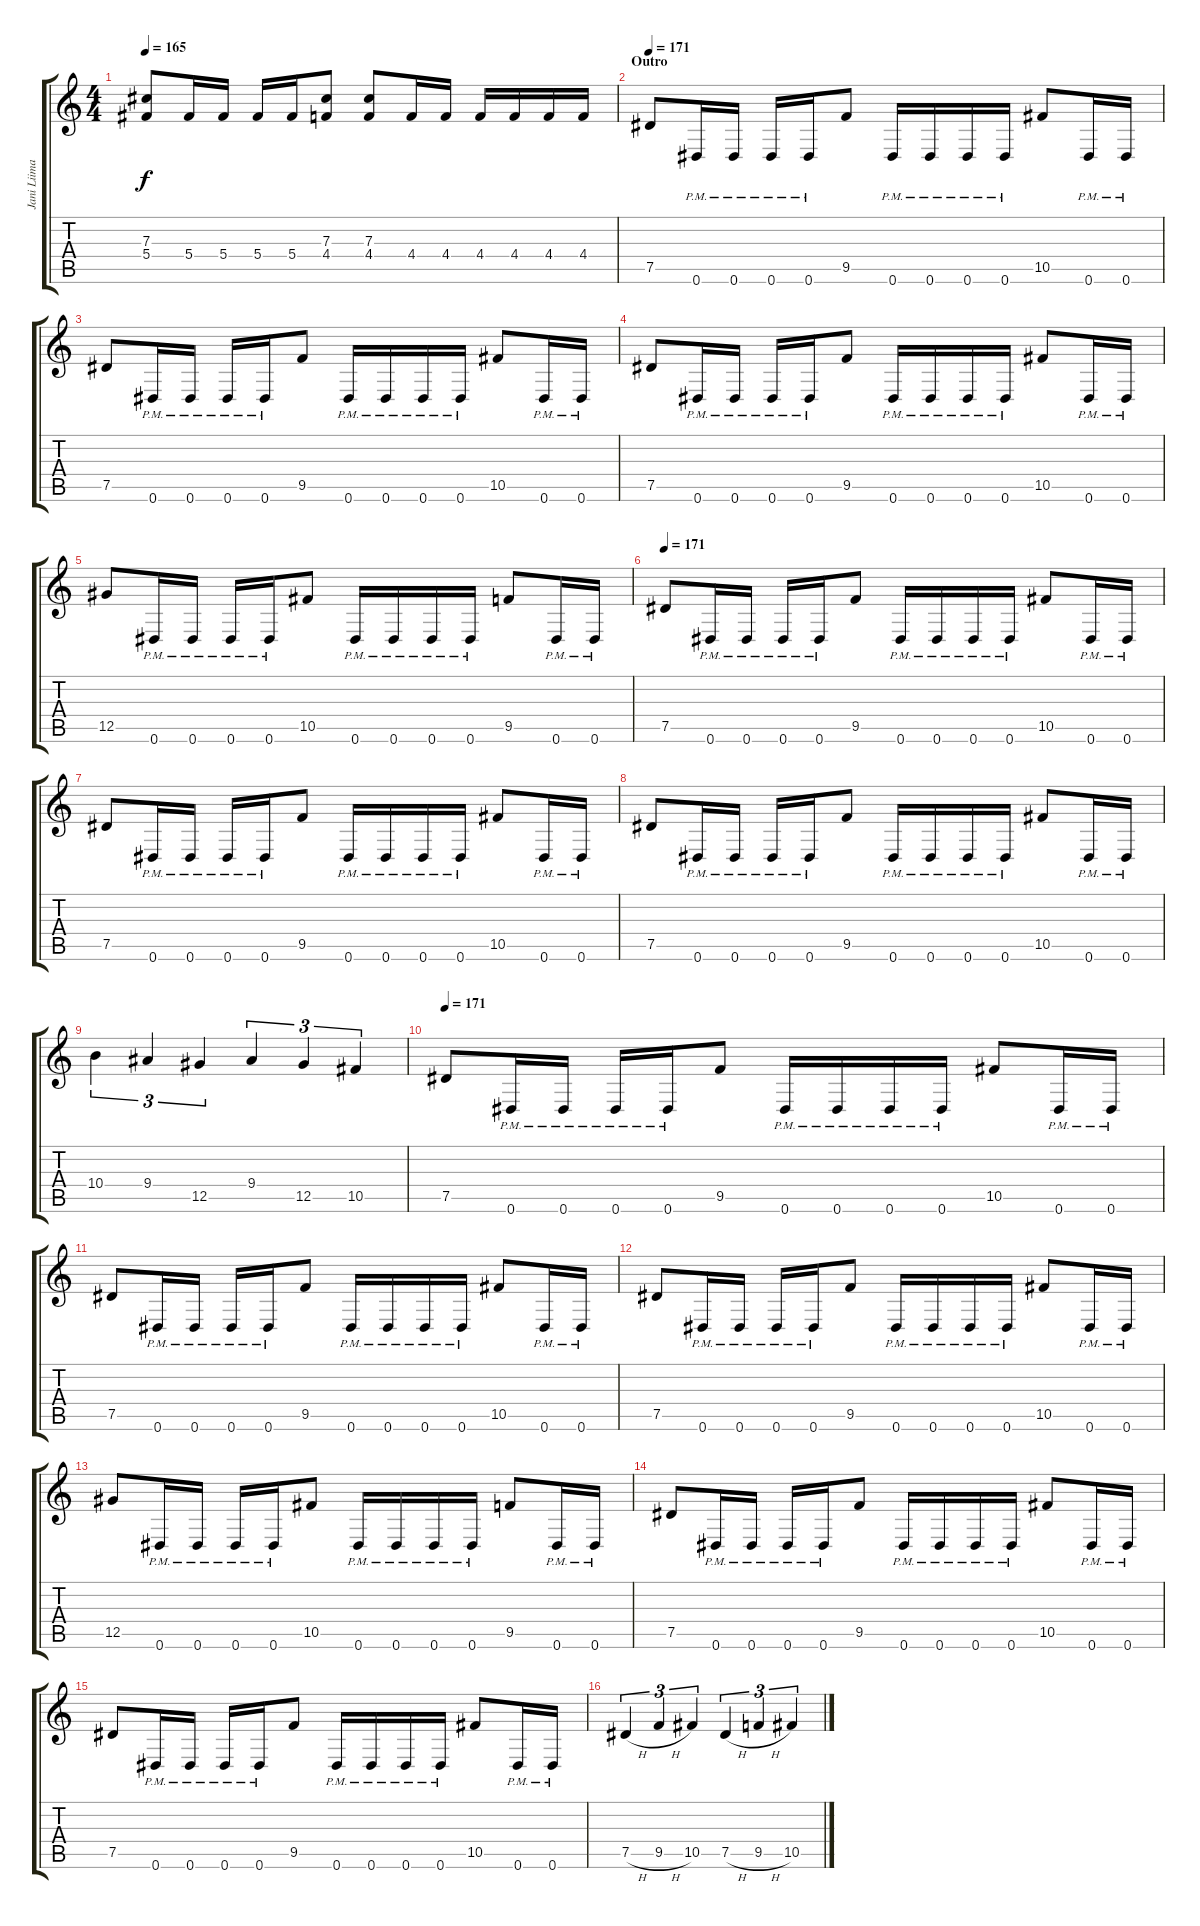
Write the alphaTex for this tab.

\track ("Jani Liimatainen 2" "Jani Liima") {instrument distortionguitar}
\staff {score tabs}
\tuning (Eb4 Bb3 Gb3 Db3 Ab2 Eb2) {hide}
\ts (4 4)
\tempo 165
\clef g2
\ks c
(7.3 5.4).8{dy f} 5.4.16 5.4.16 5.4.16 5.4.16 (7.3 4.4).8 (7.3 4.4).8 4.4.16 4.4.16 4.4.16 4.4.16 4.4.16 4.4.16 |
\section ("" "Outro")
\tempo 171
7.5.8 0.6{pm}.16 0.6{pm}.16 0.6{pm}.16 0.6{pm}.16 9.5.8 0.6{pm}.16 0.6{pm}.16 0.6{pm}.16 0.6{pm}.16 10.5.8 0.6{pm}.16 0.6{pm}.16 |
7.5.8 0.6{pm}.16 0.6{pm}.16 0.6{pm}.16 0.6{pm}.16 9.5.8 0.6{pm}.16 0.6{pm}.16 0.6{pm}.16 0.6{pm}.16 10.5.8 0.6{pm}.16 0.6{pm}.16 |
7.5.8 0.6{pm}.16 0.6{pm}.16 0.6{pm}.16 0.6{pm}.16 9.5.8 0.6{pm}.16 0.6{pm}.16 0.6{pm}.16 0.6{pm}.16 10.5.8 0.6{pm}.16 0.6{pm}.16 |
12.5.8 0.6{pm}.16 0.6{pm}.16 0.6{pm}.16 0.6{pm}.16 10.5.8 0.6{pm}.16 0.6{pm}.16 0.6{pm}.16 0.6{pm}.16 9.5.8 0.6{pm}.16 0.6{pm}.16 |
\tempo 171
7.5.8 0.6{pm}.16 0.6{pm}.16 0.6{pm}.16 0.6{pm}.16 9.5.8 0.6{pm}.16 0.6{pm}.16 0.6{pm}.16 0.6{pm}.16 10.5.8 0.6{pm}.16 0.6{pm}.16 |
7.5.8 0.6{pm}.16 0.6{pm}.16 0.6{pm}.16 0.6{pm}.16 9.5.8 0.6{pm}.16 0.6{pm}.16 0.6{pm}.16 0.6{pm}.16 10.5.8 0.6{pm}.16 0.6{pm}.16 |
7.5.8 0.6{pm}.16 0.6{pm}.16 0.6{pm}.16 0.6{pm}.16 9.5.8 0.6{pm}.16 0.6{pm}.16 0.6{pm}.16 0.6{pm}.16 10.5.8 0.6{pm}.16 0.6{pm}.16 |
10.4.4{tu (3 2)} 9.4.4{tu (3 2)} 12.5.4{tu (3 2)} 9.4.4{tu (3 2)} 12.5.4{tu (3 2)} 10.5.4{tu (3 2)} |
\tempo 171
7.5.8 0.6{pm}.16 0.6{pm}.16 0.6{pm}.16 0.6{pm}.16 9.5.8 0.6{pm}.16 0.6{pm}.16 0.6{pm}.16 0.6{pm}.16 10.5.8 0.6{pm}.16 0.6{pm}.16 |
7.5.8 0.6{pm}.16 0.6{pm}.16 0.6{pm}.16 0.6{pm}.16 9.5.8 0.6{pm}.16 0.6{pm}.16 0.6{pm}.16 0.6{pm}.16 10.5.8 0.6{pm}.16 0.6{pm}.16 |
7.5.8 0.6{pm}.16 0.6{pm}.16 0.6{pm}.16 0.6{pm}.16 9.5.8 0.6{pm}.16 0.6{pm}.16 0.6{pm}.16 0.6{pm}.16 10.5.8 0.6{pm}.16 0.6{pm}.16 |
12.5.8 0.6{pm}.16 0.6{pm}.16 0.6{pm}.16 0.6{pm}.16 10.5.8 0.6{pm}.16 0.6{pm}.16 0.6{pm}.16 0.6{pm}.16 9.5.8 0.6{pm}.16 0.6{pm}.16 |
7.5.8 0.6{pm}.16 0.6{pm}.16 0.6{pm}.16 0.6{pm}.16 9.5.8 0.6{pm}.16 0.6{pm}.16 0.6{pm}.16 0.6{pm}.16 10.5.8 0.6{pm}.16 0.6{pm}.16 |
7.5.8 0.6{pm}.16 0.6{pm}.16 0.6{pm}.16 0.6{pm}.16 9.5.8 0.6{pm}.16 0.6{pm}.16 0.6{pm}.16 0.6{pm}.16 10.5.8 0.6{pm}.16 0.6{pm}.16 |
7.5{h}.4{tu (3 2)} 9.5{h}.4{tu (3 2)} 10.5.4{tu (3 2)} 7.5{h}.4{tu (3 2)} 9.5{h}.4{tu (3 2)} 10.5.4{tu (3 2)}
